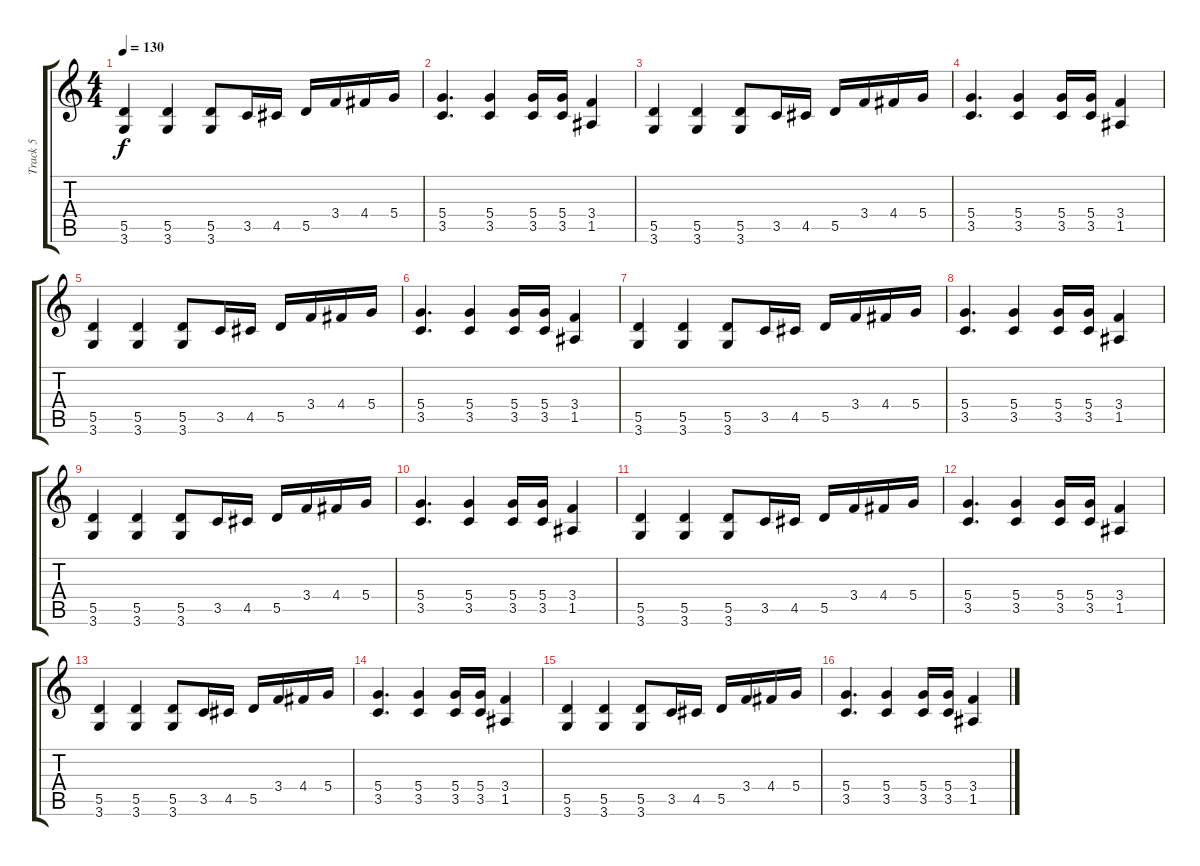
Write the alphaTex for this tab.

\track ("Track 5" "Track 5") {instrument overdrivenguitar}
\staff {score tabs}
\tuning (E4 B3 G3 D3 A2 E2) {hide}
\ts (4 4)
\tempo 130
\clef g2
\ks c
(5.5 3.6).4{dy f} (5.5 3.6).4 (5.5 3.6).8 3.5.16 4.5.16 5.5.16 3.4.16 4.4.16 5.4.16 |
(5.4 3.5).4{d} (5.4 3.5).4 (5.4 3.5).16 (5.4 3.5).16 (3.4 1.5).4 |
(5.5 3.6).4 (5.5 3.6).4 (5.5 3.6).8 3.5.16 4.5.16 5.5.16 3.4.16 4.4.16 5.4.16 |
(5.4 3.5).4{d} (5.4 3.5).4 (5.4 3.5).16 (5.4 3.5).16 (3.4 1.5).4 |
(5.5 3.6).4 (5.5 3.6).4 (5.5 3.6).8 3.5.16 4.5.16 5.5.16 3.4.16 4.4.16 5.4.16 |
(5.4 3.5).4{d} (5.4 3.5).4 (5.4 3.5).16 (5.4 3.5).16 (3.4 1.5).4 |
(5.5 3.6).4 (5.5 3.6).4 (5.5 3.6).8 3.5.16 4.5.16 5.5.16 3.4.16 4.4.16 5.4.16 |
(5.4 3.5).4{d} (5.4 3.5).4 (5.4 3.5).16 (5.4 3.5).16 (3.4 1.5).4 |
(5.5 3.6).4 (5.5 3.6).4 (5.5 3.6).8 3.5.16 4.5.16 5.5.16 3.4.16 4.4.16 5.4.16 |
(5.4 3.5).4{d} (5.4 3.5).4 (5.4 3.5).16 (5.4 3.5).16 (3.4 1.5).4 |
(5.5 3.6).4 (5.5 3.6).4 (5.5 3.6).8 3.5.16 4.5.16 5.5.16 3.4.16 4.4.16 5.4.16 |
(5.4 3.5).4{d} (5.4 3.5).4 (5.4 3.5).16 (5.4 3.5).16 (3.4 1.5).4 |
(5.5 3.6).4 (5.5 3.6).4 (5.5 3.6).8 3.5.16 4.5.16 5.5.16 3.4.16 4.4.16 5.4.16 |
(5.4 3.5).4{d} (5.4 3.5).4 (5.4 3.5).16 (5.4 3.5).16 (3.4 1.5).4 |
(5.5 3.6).4 (5.5 3.6).4 (5.5 3.6).8 3.5.16 4.5.16 5.5.16 3.4.16 4.4.16 5.4.16 |
(5.4 3.5).4{d} (5.4 3.5).4 (5.4 3.5).16 (5.4 3.5).16 (3.4 1.5).4
